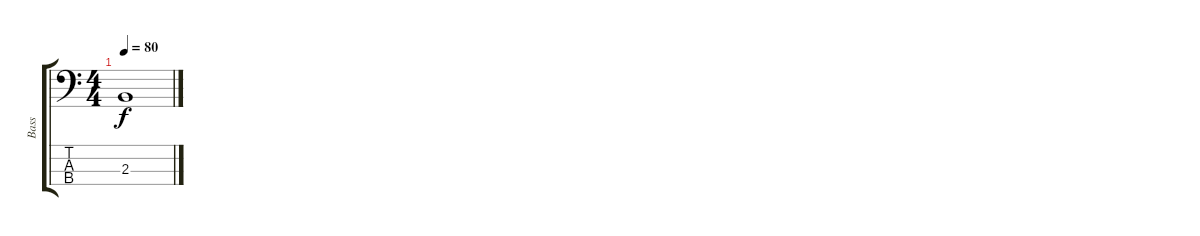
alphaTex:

\track ("Bass" "Bass") {instrument electricbasspick}
\staff {score tabs}
\tuning (G2 D2 A1 E1) {hide}
\ts (4 4)
\tempo 80
\clef f4
\ks c
2.3{t}.1{dy f}
